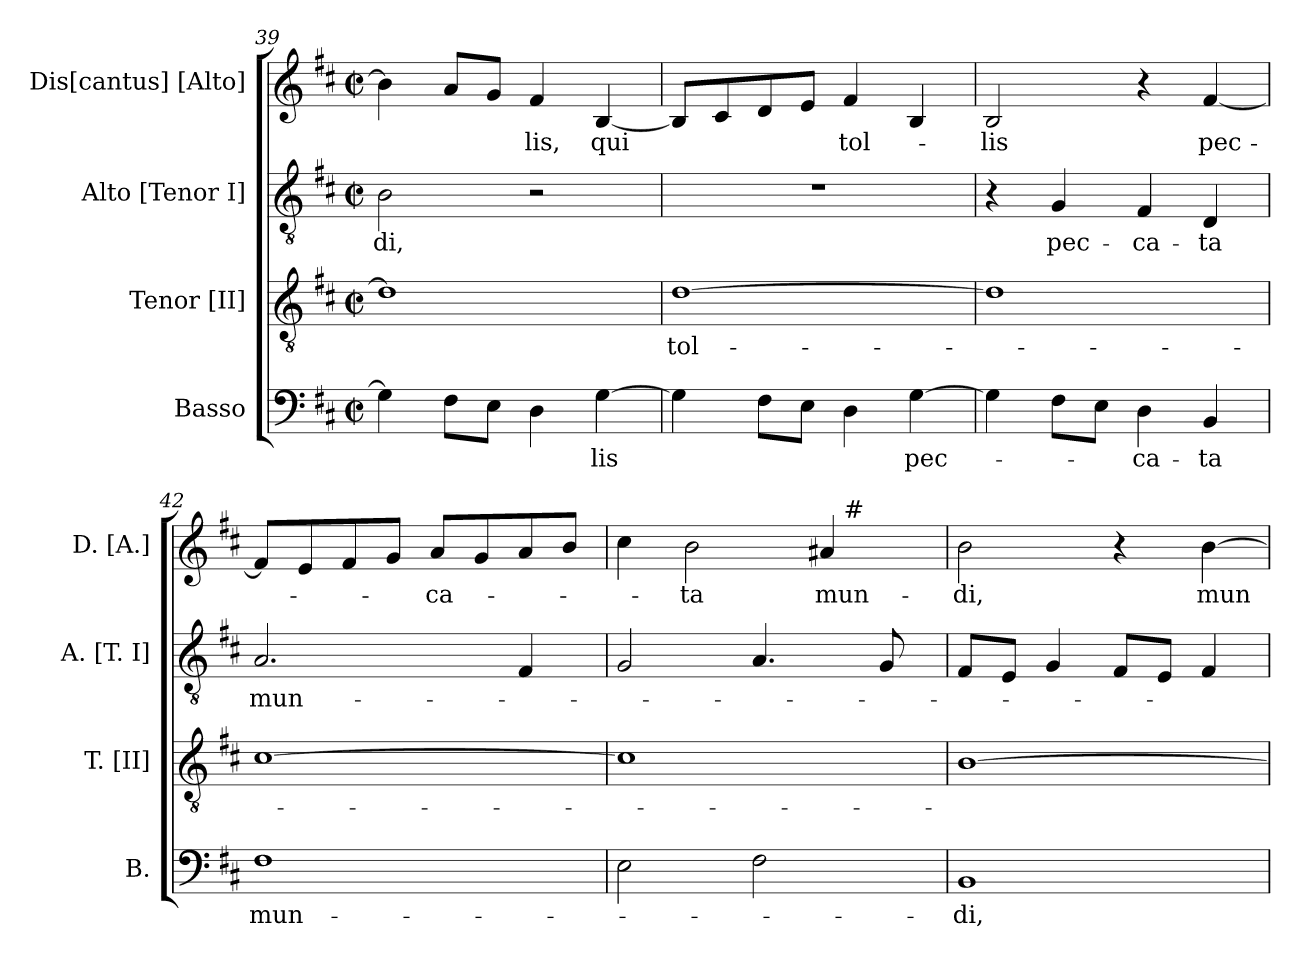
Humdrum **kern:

**kern	**text	**kern	**text	**kern	**text	**kern	**text
*part4	*part4	*part3	*part3	*part2	*part2	*part1	*part1
*staff4	*staff4	*staff3	*staff3	*staff2	*staff2	*staff1	*staff1
*I"Basso	*	*I"Tenor [II]	*	*I"Alto [Tenor I]	*	*I"Dis[cantus] [Alto]	*
*I'B.	*	*I'T. [II]	*	*I'A. [T. I]	*	*I'D. [A.]	*
!!LO:LB:g=z
*clefF4	*	*clefGv2	*	*clefGv2	*	*clefG2	*
*	*	*ITrd7c12	*	*ITrd7c12	*	*	*
*k[f#c#]	*	*k[f#c#]	*	*k[f#c#]	*	*k[f#c#]	*
*D:	*	*D:	*	*D:	*	*D:	*
*M2/2	*	*M2/2	*	*M2/2	*	*M2/2	*
*met(c|)	*	*met(c|)	*	*met(c|)	*	*met(c|)	*
=39	=39	=39	=39	=39	=39	=39	=39
!	!	!	!	!	!LO:LY:b:color=#000000	!	!
4Gi\]	.	1Di]	.	2BBi\	-di,	4bi\]	.
8F#i\L	.	.	.	.	.	8ai/L	.
8Ei\J	.	.	.	.	.	8gi/J	.
!	!	!	!	!	!	!	!LO:LY:b:color=#000000
4Di\	.	.	.	2r	.	4f#i/	-lis,
!	!LO:LY:b:color=#000000	!	!	!	!	!	!
!	!	!	!	!	!	!	!LO:LY:b:color=#000000
[>4Gi\	-lis	.	.	.	.	[<4Bi/	qui
=40	=40	=40	=40	=40	=40	=40	=40
!	!	!	!LO:LY:b:color=#000000	!	!	!	!
4Gi\]	.	[>1Di	tol-	1r	.	8Bi/L]	.
.	.	.	.	.	.	8c#i/	.
8F#i\L	.	.	.	.	.	8di/	.
8Ei\J	.	.	.	.	.	8ei/J	.
!	!	!	!	!	!	!	!LO:LY:b:color=#000000
4Di\	.	.	.	.	.	4f#i/	tol-
!	!LO:LY:b:color=#000000	!	!	!	!	!	!
[>4Gi\	pec-	.	.	.	.	4Bi/	.
=41	=41	=41	=41	=41	=41	=41	=41
!	!	!	!	!	!	!	!LO:LY:b:color=#000000
4Gi\]	.	1Di]	.	4r	.	2Bi/	-lis
!	!	!	!	!	!LO:LY:b:color=#000000	!	!
8F#i\L	.	.	.	4GGi/	pec-	.	.
8Ei\J	.	.	.	.	.	.	.
!	!LO:LY:b:color=#000000	!	!	!	!	!	!
!	!	!	!	!	!LO:LY:b:color=#000000	!	!
4Di\	-ca-	.	.	4FF#i/	-ca-	4r	.
!	!LO:LY:b:color=#000000	!	!	!	!	!	!
!	!	!	!	!	!LO:LY:b:color=#000000	!	!
!	!	!	!	!	!	!	!LO:LY:b:color=#000000
4BBi/	-ta	.	.	4DDi/	-ta	[<4f#i/	pec-
=42	=42	=42	=42	=42	=42	=42	=42
!	!LO:LY:b:color=#000000	!	!	!	!	!	!
!	!	!	!	!	!LO:LY:b:color=#000000	!	!
1F#i	mun-	[>1C#i	.	2.AAi/	mun-	8f#i/L]	.
.	.	.	.	.	.	8ei/	.
.	.	.	.	.	.	8f#i/	.
.	.	.	.	.	.	8gi/J	.
!	!	!	!	!	!	!	!LO:LY:b:color=#000000
.	.	.	.	.	.	8ai/L	-ca-
.	.	.	.	.	.	8gi/	.
.	.	.	.	4FF#i/	.	8ai/	.
.	.	.	.	.	.	8bi/J	.
=43	=43	=43	=43	=43	=43	=43	=43
*	*	*	*	*	*	*^	*
2Ei\	.	1C#i]	.	2GGi/	.	4cc#i\	2ryy	.
!	!	!	!	!	!	!	!	!LO:LY:b:color=#000000
.	.	.	.	.	.	2bi\	.	-ta
2F#i\	.	.	.	4.AAi/	.	.	4ryy	.
!	!	!	!	!	!	!	!	!LO:LY:b:color=#000000
.	.	.	.	.	.	4a#i/	32ryy	mun-
.	.	.	.	.	.	.	256ryy	.
!	!	!	!	!	!	!	!LO:TX:a:t=#	!
.	.	.	.	.	.	.	8ryy	.
.	.	.	.	8GGi/	.	.	.	.
.	.	.	.	.	.	.	16ryy	.
.	.	.	.	.	.	.	64..ryy	.
*	*	*	*	*	*	*v	*v	*
=44	=44	=44	=44	=44	=44	=44	=44
*	*	*	*	*	*	*^	*
!	!LO:LY:b:color=#000000	!	!	!	!	!	!	!
*	*	*	*	*	*	*v	*v	*
*	*	*	*	*	*	*^	*
!	!	!	!	!	!	!	!	!LO:LY:b:color=#000000
*	*	*	*	*	*	*v	*v	*
1BBi	-di,	[>1BBi	.	8FF#i/L	.	2bi\	-di,
.	.	.	.	8EEi/J	.	.	.
.	.	.	.	4GGi/	.	.	.
.	.	.	.	8FF#i/L	.	4r	.
.	.	.	.	8EEi/J	.	.	.
!	!	!	!	!	!	!	!LO:LY:b:color=#000000
.	.	.	.	4FF#i/	.	[>4bi\	mun-
=	=	=	=	=	=	=	=
*-	*-	*-	*-	*-	*-	*-	*-
